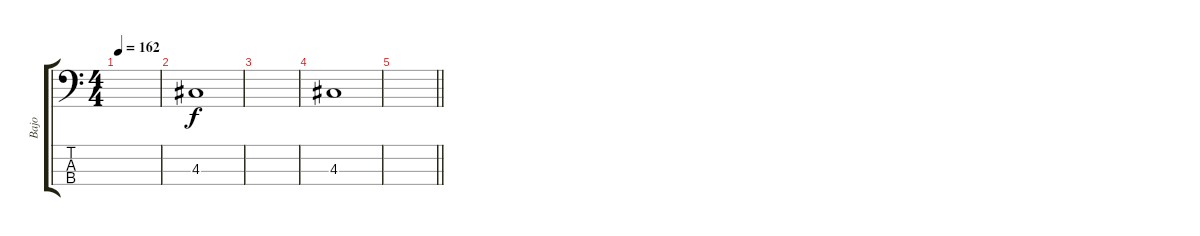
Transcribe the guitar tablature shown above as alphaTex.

\track ("Bajo" "Bajo") {instrument electricbasspick}
\staff {score tabs}
\tuning (G2 D2 A1 E1) {hide}
\ts (4 4)
\tempo 162
\clef f4
\ks c
|
4.3.1 |
|
4.3.1 |
\barLineRight lightlight
